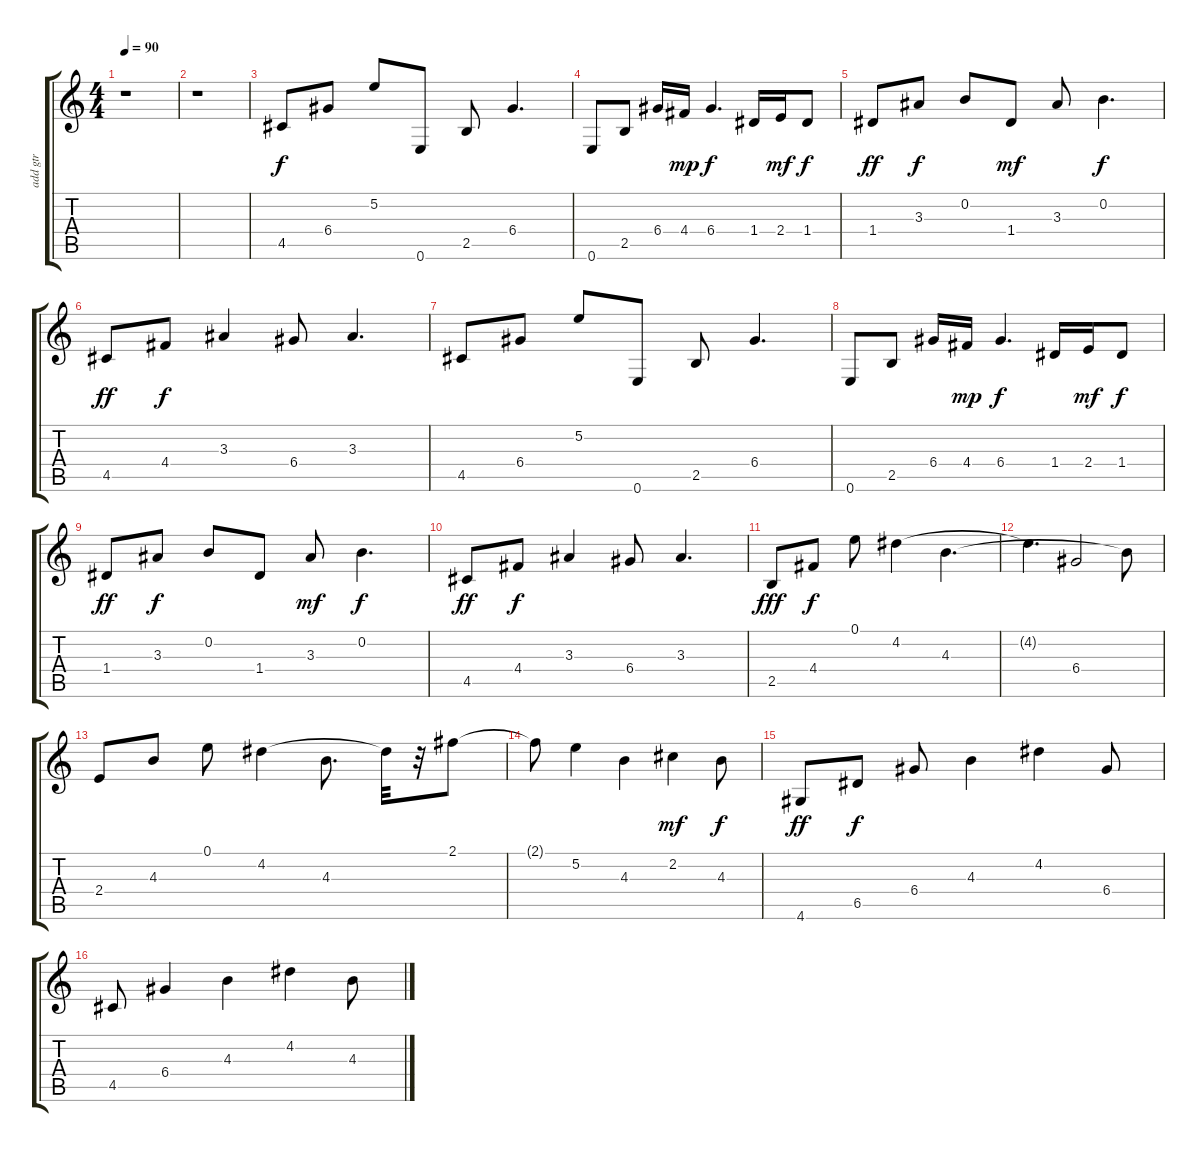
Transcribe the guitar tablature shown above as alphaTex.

\track ("add gtr" "add gtr") {solo instrument acousticguitarsteel}
\staff {score tabs}
\tuning (E4 B3 G3 D3 A2 E2) {hide}
\ts (4 4)
\tempo 90
\clef g2
\ks c
r.1{dy ff} |
r.1 |
4.5.8{dy f} 6.4.8 5.2.8 0.6.8 2.5.8 6.4.4{d} |
0.6.8 2.5.8 6.4.16 4.4.16{dy mp} 6.4.4{d dy f} 1.4.16 2.4.16{dy mf} 1.4.8{dy f} |
1.4.8{dy ff} 3.3.8{dy f} 0.2.8 1.4.8{dy mf} 3.3.8 0.2.4{d dy f} |
4.5.8{dy ff} 4.4.8{dy f} 3.3.4 6.4.8 3.3.4{d} |
4.5.8 6.4.8 5.2.8 0.6.8 2.5.8 6.4.4{d} |
0.6.8 2.5.8 6.4.16 4.4.16{dy mp} 6.4.4{d dy f} 1.4.16 2.4.16{dy mf} 1.4.8{dy f} |
1.4.8{dy ff} 3.3.8{dy f} 0.2.8 1.4.8 3.3.8{dy mf} 0.2.4{d dy f} |
4.5.8{dy ff} 4.4.8{dy f} 3.3.4 6.4.8 3.3.4{d} |
2.5.8{dy fff} 4.4.8{dy f} 0.1.8 4.2.4 4.3.4{d} |
4.2{t}.4{d} 6.4.2 4.3{t}.8 |
2.4.8 4.3.8 0.1.8 4.2.4 4.3.8{d} 4.2{t}.32 r.32 2.1.8 |
2.1{t}.8 5.2.4 4.3.4 2.2.4{dy mf} 4.3.8{dy f} |
4.6.8{dy ff} 6.5.8{dy f} 6.4.8 4.3.4 4.2.4 6.4.8 |
4.5.8 6.4.4 4.3.4 4.2.4 4.3.8
